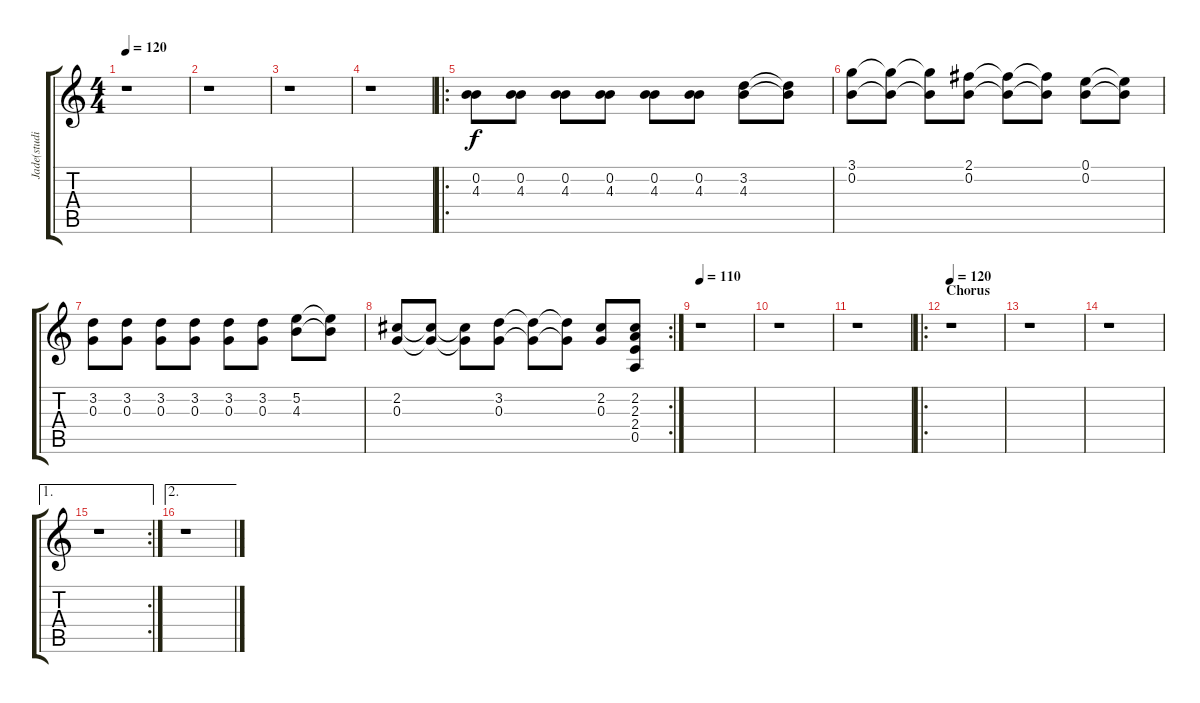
\track ("Jade(studio)" "Jade(studi") {instrument distortionguitar}
\staff {score tabs}
\tuning (E4 B3 G3 D3 A2 E2) {hide}
\ts (4 4)
\tempo 120
\clef g2
\ks c
r.1{dy f} |
r.1 |
r.1 |
r.1 |
\ro
(0.2 4.3).8{instrument electricguitarmuted} (0.2 4.3).8 (0.2 4.3).8 (0.2 4.3).8 (0.2 4.3).8 (0.2 4.3).8 (3.2 4.3).8 (3.2{t} 4.3{t}).8 |
(3.1 0.2).8 (3.1{t} 0.2{t}).8 (3.1{t} 0.2{t}).8 (2.1 0.2).8 (2.1{t} 0.2{t}).8 (2.1{t} 0.2{t}).8 (0.1 0.2).8 (0.1{t} 0.2{t}).8 |
(3.2 0.3).8 (3.2 0.3).8 (3.2 0.3).8 (3.2 0.3).8 (3.2 0.3).8 (3.2 0.3).8 (5.2 4.3).8 (5.2{t} 4.3{t}).8 |
\rc 2
(2.2 0.3).8 (2.2{t} 0.3{t}).8 (2.2{t} 0.3{t}).8 (3.2 0.3).8 (3.2{t} 0.3{t}).8 (3.2{t} 0.3{t}).8 (2.2 0.3).8 (2.2 2.3 2.4 0.5).8 |
\tempo 110
r.1 |
r.1 |
r.1 |
\ro
\section ("" "Chorus")
\tempo 120
r.1 |
r.1 |
r.1 |
\ae 1
\rc 2
r.1 |
\ae 2
r.1
